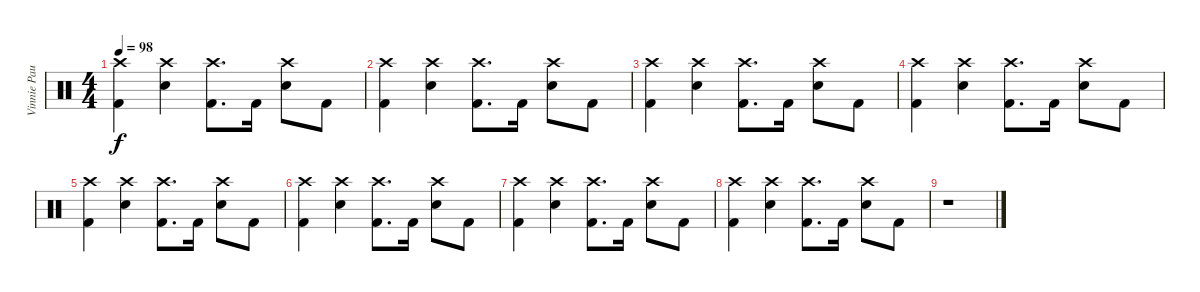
\track ("Vinnie Paul" "Vinnie Pau") {instrument percussion}
\staff {score}
\articulation defaults
\ts (4 4)
\tempo 98
\clef neutral
\ks c
("Crash high (hit)" "Kick (hit) 2").4{dy f} ("Crash high (hit)" "Electric Snare (hit)").4 ("Crash high (hit)" "Kick (hit) 2").8{d} "Kick (hit) 2".16 ("Crash high (hit)" "Electric Snare (hit)").8 "Kick (hit) 2".8 |
("Crash high (hit)" "Kick (hit) 2").4 ("Crash high (hit)" "Electric Snare (hit)").4 ("Crash high (hit)" "Kick (hit) 2").8{d} "Kick (hit) 2".16 ("Crash high (hit)" "Electric Snare (hit)").8 "Kick (hit) 2".8 |
("Crash high (hit)" "Kick (hit) 2").4 ("Crash high (hit)" "Electric Snare (hit)").4 ("Crash high (hit)" "Kick (hit) 2").8{d} "Kick (hit) 2".16 ("Crash high (hit)" "Electric Snare (hit)").8 "Kick (hit) 2".8 |
("Crash high (hit)" "Kick (hit) 2").4 ("Crash high (hit)" "Electric Snare (hit)").4 ("Crash high (hit)" "Kick (hit) 2").8{d} "Kick (hit) 2".16 ("Crash high (hit)" "Electric Snare (hit)").8 "Kick (hit) 2".8 |
("Crash high (hit)" "Kick (hit) 2").4{volume 6} ("Crash high (hit)" "Electric Snare (hit)").4 ("Crash high (hit)" "Kick (hit) 2").8{d} "Kick (hit) 2".16 ("Crash high (hit)" "Electric Snare (hit)").8 "Kick (hit) 2".8 |
("Crash high (hit)" "Kick (hit) 2").4 ("Crash high (hit)" "Electric Snare (hit)").4 ("Crash high (hit)" "Kick (hit) 2").8{d} "Kick (hit) 2".16 ("Crash high (hit)" "Electric Snare (hit)").8 "Kick (hit) 2".8 |
("Crash high (hit)" "Kick (hit) 2").4{volume 0} ("Crash high (hit)" "Electric Snare (hit)").4 ("Crash high (hit)" "Kick (hit) 2").8{d} "Kick (hit) 2".16 ("Crash high (hit)" "Electric Snare (hit)").8 "Kick (hit) 2".8 |
("Crash high (hit)" "Kick (hit) 2").4 ("Crash high (hit)" "Electric Snare (hit)").4 ("Crash high (hit)" "Kick (hit) 2").8{d} "Kick (hit) 2".16 ("Crash high (hit)" "Electric Snare (hit)").8 "Kick (hit) 2".8 |
r.1
